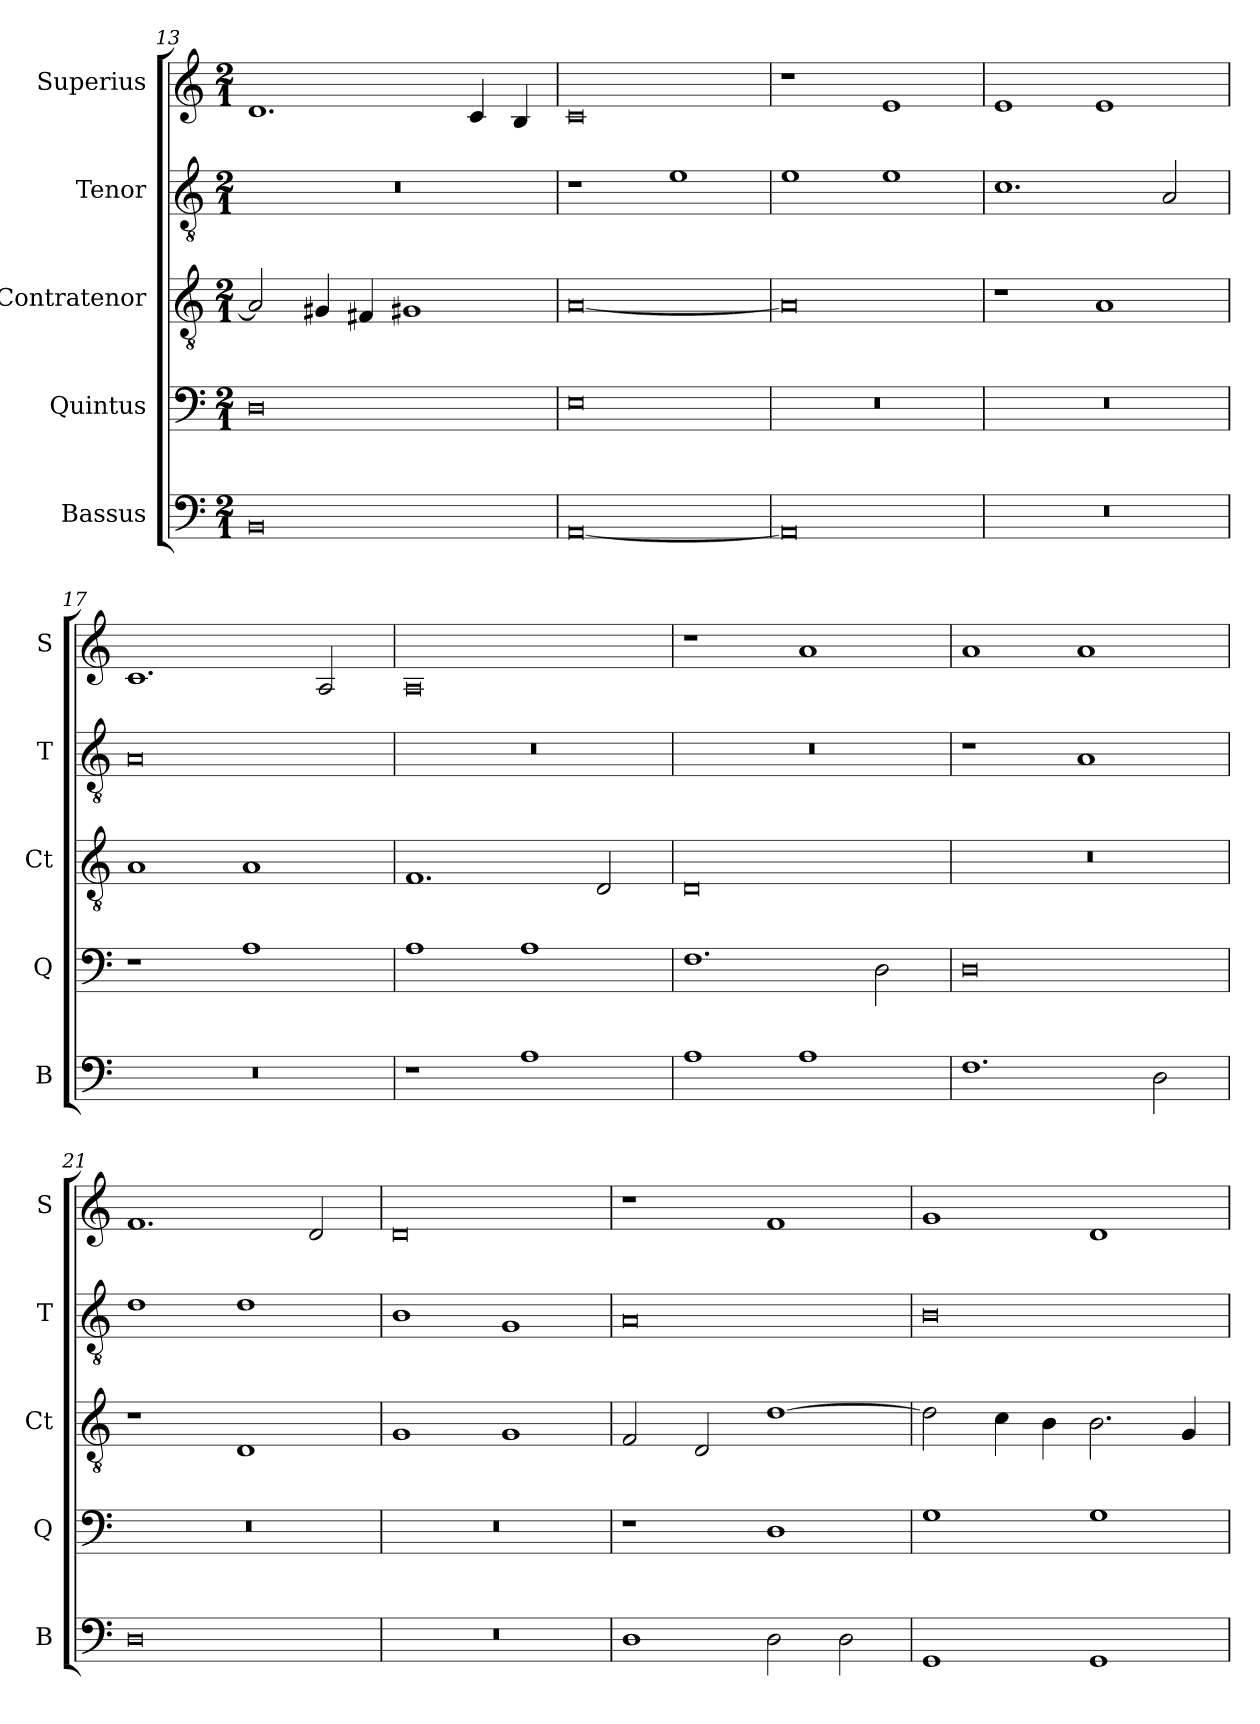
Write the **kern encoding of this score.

**kern	**kern	**kern	**kern	**kern
*part5	*part4	*part3	*part2	*part1
*staff5	*staff4	*staff3	*staff2	*staff1
*I"Bassus	*I"Quintus	*I"Contratenor	*I"Tenor	*I"Superius
*I'B	*I'Q	*I'Ct	*I'T	*I'S
*clefF4	*clefF4	*clefGv2	*clefGv2	*clefG2
*k[]	*k[]	*k[]	*k[]	*k[]
*M2/1	*M2/1	*M2/1	*M2/1	*M2/1
=13	=13	=13	=13	=13
0BB	0D	2A/]	0r	1.d
.	.	4G#X/	.	.
.	.	4F#X/	.	.
.	.	1G#X	.	.
.	.	.	.	4c/
.	.	.	.	4B/
=14	=14	=14	=14	=14
[0AA	0E	[0A	1r	0c
.	.	.	1e	.
=15	=15	=15	=15	=15
0AA]	0r	0A]	1e	1r
.	.	.	1e	1e
=16	=16	=16	=16	=16
0r	0r	1r	1.c	1e
.	.	1A	.	1e
.	.	.	2A/	.
=17	=17	=17	=17	=17
0r	1r	1A	0A	1.c
.	1A	1A	.	.
.	.	.	.	2A/
=18	=18	=18	=18	=18
1r	1A	1.F	0r	0A
1A	1A	.	.	.
.	.	2D/	.	.
=19	=19	=19	=19	=19
1A	1.F	0D	0r	1r
1A	.	.	.	1a
.	2D\	.	.	.
=20	=20	=20	=20	=20
1.F	0D	0r	1r	1a
.	.	.	1A	1a
2D\	.	.	.	.
=21	=21	=21	=21	=21
0D	0r	1r	1d	1.f
.	.	1D	1d	.
.	.	.	.	2d/
=22	=22	=22	=22	=22
0r	0r	1G	1B	0d
.	.	1G	1G	.
=23	=23	=23	=23	=23
1D	1r	2F/	0A	1r
.	.	2D/	.	.
2D\	1D	[1d	.	1f
2D\	.	.	.	.
=24	=24	=24	=24	=24
1GG	1G	2d\]	0B	1g
.	.	4c\	.	.
.	.	4B\	.	.
1GG	1G	2.B\	.	1d
.	.	4G/	.	.
=	=	=	=	=
*-	*-	*-	*-	*-
